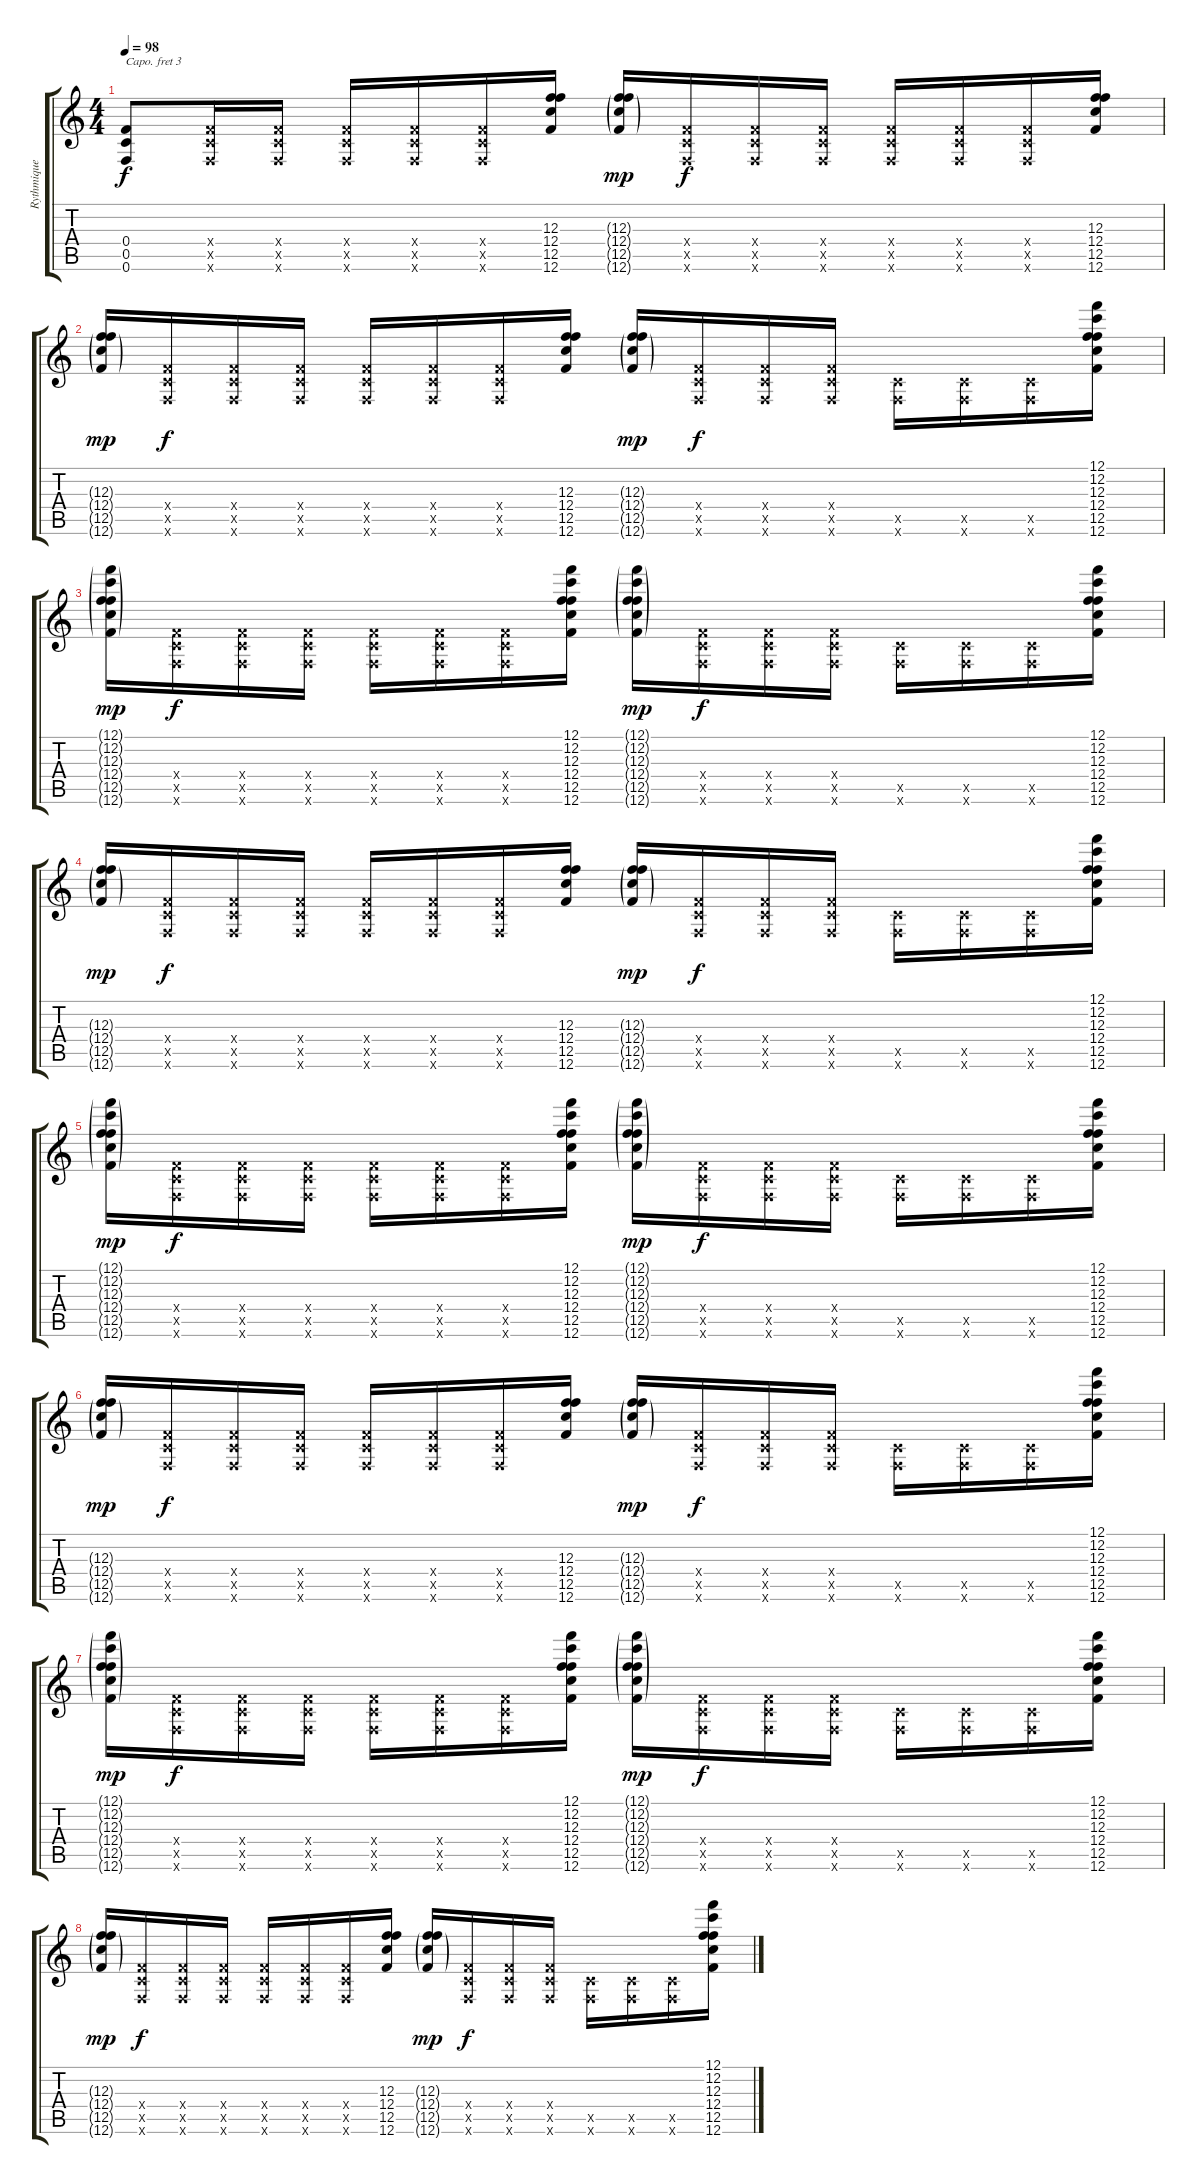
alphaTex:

\track ("Rythmique 2" "Rythmique ") {instrument acousticguitarnylon}
\staff {score tabs}
\capo 3
\tuning (D4 A3 D3 D3 A2 D2) {hide}
\ts (4 4)
\tempo 98
\clef g2
\ks c
(0.4 0.5 0.6).8{dy f} (0.4{x} 0.5{x} 0.6{x}).16 (0.4{x} 0.5{x} 0.6{x}).16 (0.4{x} 0.5{x} 0.6{x}).16 (0.4{x} 0.5{x} 0.6{x}).16 (0.4{x} 0.5{x} 0.6{x}).16 (12.3 12.4 12.5 12.6).16 (12.3{g} 12.4{g} 12.5{g} 12.6{g}).16{dy mp} (0.4{x} 0.5{x} 0.6{x}).16{dy f} (0.4{x} 0.5{x} 0.6{x}).16 (0.4{x} 0.5{x} 0.6{x}).16 (0.4{x} 0.5{x} 0.6{x}).16 (0.4{x} 0.5{x} 0.6{x}).16 (0.4{x} 0.5{x} 0.6{x}).16 (12.3 12.4 12.5 12.6).16 |
(12.3{g} 12.4{g} 12.5{g} 12.6{g}).16{dy mp} (0.4{x} 0.5{x} 0.6{x}).16{dy f} (0.4{x} 0.5{x} 0.6{x}).16 (0.4{x} 0.5{x} 0.6{x}).16 (0.4{x} 0.5{x} 0.6{x}).16 (0.4{x} 0.5{x} 0.6{x}).16 (0.4{x} 0.5{x} 0.6{x}).16 (12.3 12.4 12.5 12.6).16 (12.3{g} 12.4{g} 12.5{g} 12.6{g}).16{dy mp} (0.4{x} 0.5{x} 0.6{x}).16{dy f} (0.4{x} 0.5{x} 0.6{x}).16 (0.4{x} 0.5{x} 0.6{x}).16 (0.5{x} 0.6{x}).16 (0.5{x} 0.6{x}).16 (0.5{x} 0.6{x}).16 (12.1 12.2 12.3 12.4 12.5 12.6).16 |
(12.1{g} 12.2{g} 12.3{g} 12.4{g} 12.5{g} 12.6{g}).16{dy mp} (0.4{x} 0.5{x} 0.6{x}).16{dy f} (0.4{x} 0.5{x} 0.6{x}).16 (0.4{x} 0.5{x} 0.6{x}).16 (0.4{x} 0.5{x} 0.6{x}).16 (0.4{x} 0.5{x} 0.6{x}).16 (0.4{x} 0.5{x} 0.6{x}).16 (12.1 12.2 12.3 12.4 12.5 12.6).16 (12.1{g} 12.2{g} 12.3{g} 12.4{g} 12.5{g} 12.6{g}).16{dy mp} (0.4{x} 0.5{x} 0.6{x}).16{dy f} (0.4{x} 0.5{x} 0.6{x}).16 (0.4{x} 0.5{x} 0.6{x}).16 (0.5{x} 0.6{x}).16 (0.5{x} 0.6{x}).16 (0.5{x} 0.6{x}).16 (12.1 12.2 12.3 12.4 12.5 12.6).16 |
(12.3{g} 12.4{g} 12.5{g} 12.6{g}).16{dy mp} (0.4{x} 0.5{x} 0.6{x}).16{dy f} (0.4{x} 0.5{x} 0.6{x}).16 (0.4{x} 0.5{x} 0.6{x}).16 (0.4{x} 0.5{x} 0.6{x}).16 (0.4{x} 0.5{x} 0.6{x}).16 (0.4{x} 0.5{x} 0.6{x}).16 (12.3 12.4 12.5 12.6).16 (12.3{g} 12.4{g} 12.5{g} 12.6{g}).16{dy mp} (0.4{x} 0.5{x} 0.6{x}).16{dy f} (0.4{x} 0.5{x} 0.6{x}).16 (0.4{x} 0.5{x} 0.6{x}).16 (0.5{x} 0.6{x}).16 (0.5{x} 0.6{x}).16 (0.5{x} 0.6{x}).16 (12.1 12.2 12.3 12.4 12.5 12.6).16 |
(12.1{g} 12.2{g} 12.3{g} 12.4{g} 12.5{g} 12.6{g}).16{dy mp} (0.4{x} 0.5{x} 0.6{x}).16{dy f} (0.4{x} 0.5{x} 0.6{x}).16 (0.4{x} 0.5{x} 0.6{x}).16 (0.4{x} 0.5{x} 0.6{x}).16 (0.4{x} 0.5{x} 0.6{x}).16 (0.4{x} 0.5{x} 0.6{x}).16 (12.1 12.2 12.3 12.4 12.5 12.6).16 (12.1{g} 12.2{g} 12.3{g} 12.4{g} 12.5{g} 12.6{g}).16{dy mp} (0.4{x} 0.5{x} 0.6{x}).16{dy f} (0.4{x} 0.5{x} 0.6{x}).16 (0.4{x} 0.5{x} 0.6{x}).16 (0.5{x} 0.6{x}).16 (0.5{x} 0.6{x}).16 (0.5{x} 0.6{x}).16 (12.1 12.2 12.3 12.4 12.5 12.6).16 |
(12.3{g} 12.4{g} 12.5{g} 12.6{g}).16{dy mp} (0.4{x} 0.5{x} 0.6{x}).16{dy f} (0.4{x} 0.5{x} 0.6{x}).16 (0.4{x} 0.5{x} 0.6{x}).16 (0.4{x} 0.5{x} 0.6{x}).16 (0.4{x} 0.5{x} 0.6{x}).16 (0.4{x} 0.5{x} 0.6{x}).16 (12.3 12.4 12.5 12.6).16 (12.3{g} 12.4{g} 12.5{g} 12.6{g}).16{dy mp} (0.4{x} 0.5{x} 0.6{x}).16{dy f} (0.4{x} 0.5{x} 0.6{x}).16 (0.4{x} 0.5{x} 0.6{x}).16 (0.5{x} 0.6{x}).16 (0.5{x} 0.6{x}).16 (0.5{x} 0.6{x}).16 (12.1 12.2 12.3 12.4 12.5 12.6).16 |
(12.1{g} 12.2{g} 12.3{g} 12.4{g} 12.5{g} 12.6{g}).16{dy mp} (0.4{x} 0.5{x} 0.6{x}).16{dy f} (0.4{x} 0.5{x} 0.6{x}).16 (0.4{x} 0.5{x} 0.6{x}).16 (0.4{x} 0.5{x} 0.6{x}).16 (0.4{x} 0.5{x} 0.6{x}).16 (0.4{x} 0.5{x} 0.6{x}).16 (12.1 12.2 12.3 12.4 12.5 12.6).16 (12.1{g} 12.2{g} 12.3{g} 12.4{g} 12.5{g} 12.6{g}).16{dy mp} (0.4{x} 0.5{x} 0.6{x}).16{dy f} (0.4{x} 0.5{x} 0.6{x}).16 (0.4{x} 0.5{x} 0.6{x}).16 (0.5{x} 0.6{x}).16 (0.5{x} 0.6{x}).16 (0.5{x} 0.6{x}).16 (12.1 12.2 12.3 12.4 12.5 12.6).16 |
(12.3{g} 12.4{g} 12.5{g} 12.6{g}).16{dy mp} (0.4{x} 0.5{x} 0.6{x}).16{dy f} (0.4{x} 0.5{x} 0.6{x}).16 (0.4{x} 0.5{x} 0.6{x}).16 (0.4{x} 0.5{x} 0.6{x}).16 (0.4{x} 0.5{x} 0.6{x}).16 (0.4{x} 0.5{x} 0.6{x}).16 (12.3 12.4 12.5 12.6).16 (12.3{g} 12.4{g} 12.5{g} 12.6{g}).16{dy mp} (0.4{x} 0.5{x} 0.6{x}).16{dy f} (0.4{x} 0.5{x} 0.6{x}).16 (0.4{x} 0.5{x} 0.6{x}).16 (0.5{x} 0.6{x}).16 (0.5{x} 0.6{x}).16 (0.5{x} 0.6{x}).16 (12.1 12.2 12.3 12.4 12.5 12.6).16
